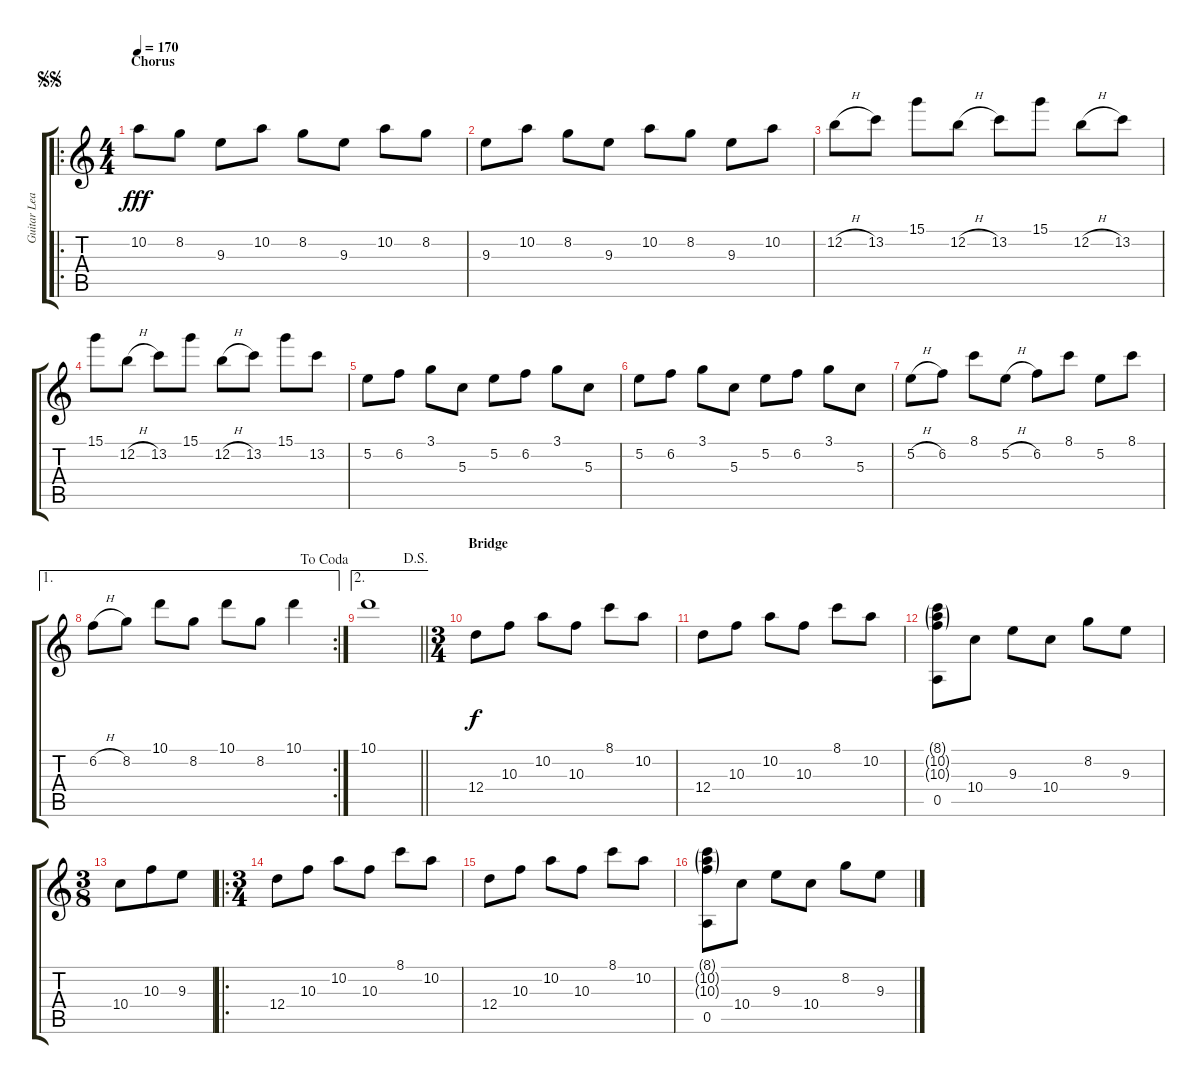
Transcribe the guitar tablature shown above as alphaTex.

\track ("Guitar Lead" "Guitar Lea") {instrument distortionguitar}
\staff {score tabs}
\tuning (E4 B3 G3 D3 A2 E2) {hide}
\ro
\ts (4 4)
\section ("" "Chorus")
\jump segnosegno
\tempo 170
\clef g2
\ks c
10.2.8{dy fff instrument distortionguitar} 8.2.8 9.3.8 10.2.8 8.2.8 9.3.8 10.2.8 8.2.8 |
9.3.8 10.2.8 8.2.8 9.3.8 10.2.8 8.2.8 9.3.8 10.2.8 |
12.2{h}.8 13.2.8 15.1.8 12.2{h}.8 13.2.8 15.1.8 12.2{h}.8 13.2.8 |
15.1.8 12.2{h}.8 13.2.8 15.1.8 12.2{h}.8 13.2.8 15.1.8 13.2.8 |
5.2.8 6.2.8 3.1.8 5.3.8 5.2.8 6.2.8 3.1.8 5.3.8 |
5.2.8 6.2.8 3.1.8 5.3.8 5.2.8 6.2.8 3.1.8 5.3.8 |
5.2{h}.8 6.2.8 8.1.8 5.2{h}.8 6.2.8 8.1.8 5.2.8 8.1.8 |
\ae 1
\rc 2
\jump dacoda
6.2{h}.8 8.2.8 10.1.8 8.2.8 10.1.8 8.2.8 10.1.4 |
\ae 2
\jump dalsegno
\barLineRight lightlight
10.1.1 |
\ts (3 4)
\section ("" "Bridge")
12.4.8{dy f instrument electricguitarjazz} 10.3.8 10.2.8 10.3.8 8.1.8 10.2.8 |
12.4.8 10.3.8 10.2.8 10.3.8 8.1.8 10.2.8 |
(8.1{g} 10.2{g} 10.3{g} 0.5).8 10.4.8 9.3.8 10.4.8 8.2.8 9.3.8 |
\ts (3 8)
10.4.8 10.3.8 9.3.8 |
\ro
\ts (3 4)
12.4.8 10.3.8 10.2.8 10.3.8 8.1.8 10.2.8 |
12.4.8 10.3.8 10.2.8 10.3.8 8.1.8 10.2.8 |
(8.1{g} 10.2{g} 10.3{g} 0.5).8 10.4.8 9.3.8 10.4.8 8.2.8 9.3.8
